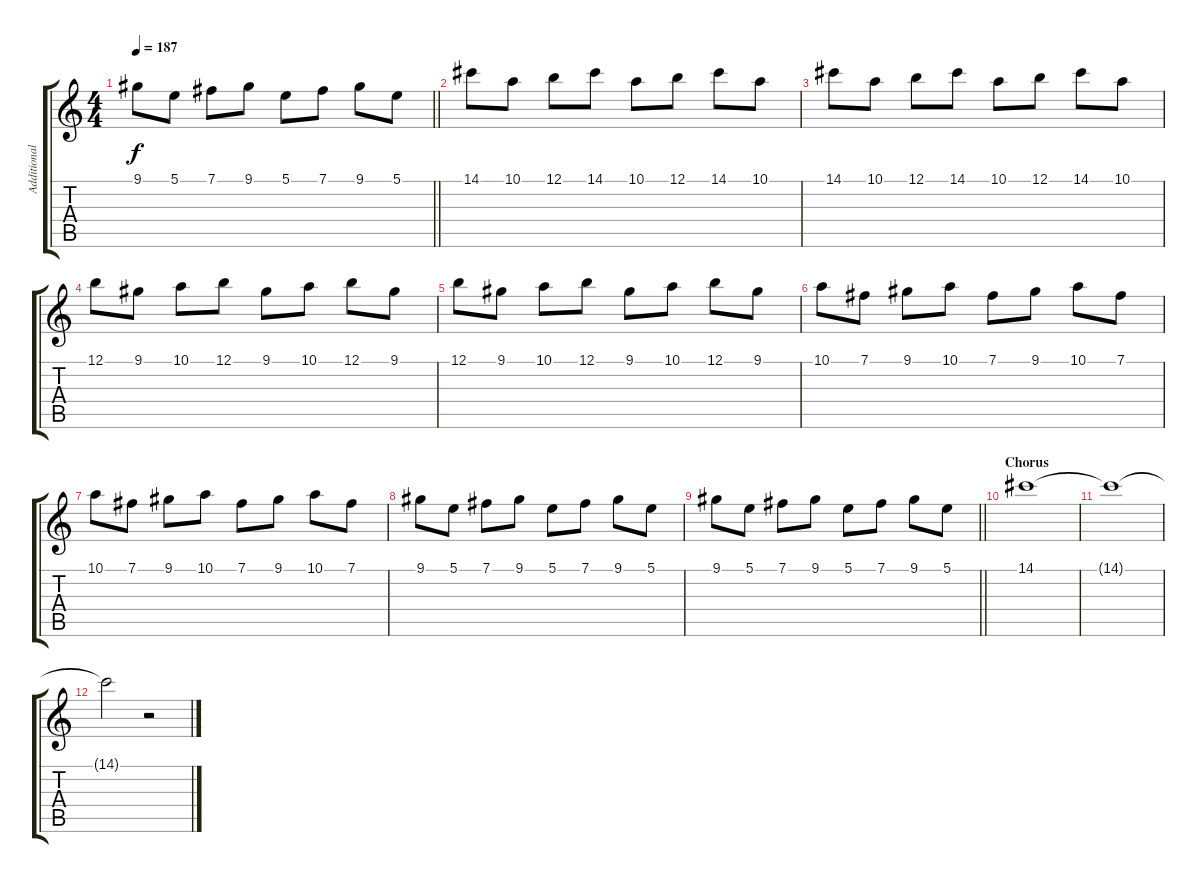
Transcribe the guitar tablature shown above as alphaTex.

\track ("Additional Guitar" "Additional") {instrument distortionguitar}
\staff {score tabs}
\tuning (B3 Gb3 D3 A2 E2 B1) {hide}
\ts (4 4)
\tempo 187
\clef g2
\barLineRight lightlight
\ks c
9.1.8{dy f} 5.1.8 7.1.8 9.1.8 5.1.8 7.1.8 9.1.8 5.1.8 |
\section ("" "")
14.1.8 10.1.8 12.1.8 14.1.8 10.1.8 12.1.8 14.1.8 10.1.8 |
14.1.8 10.1.8 12.1.8 14.1.8 10.1.8 12.1.8 14.1.8 10.1.8 |
12.1.8 9.1.8 10.1.8 12.1.8 9.1.8 10.1.8 12.1.8 9.1.8 |
12.1.8 9.1.8 10.1.8 12.1.8 9.1.8 10.1.8 12.1.8 9.1.8 |
10.1.8 7.1.8 9.1.8 10.1.8 7.1.8 9.1.8 10.1.8 7.1.8 |
10.1.8 7.1.8 9.1.8 10.1.8 7.1.8 9.1.8 10.1.8 7.1.8 |
9.1.8 5.1.8 7.1.8 9.1.8 5.1.8 7.1.8 9.1.8 5.1.8 |
\barLineRight lightlight
9.1.8 5.1.8 7.1.8 9.1.8 5.1.8 7.1.8 9.1.8 5.1.8 |
\section ("" "Chorus")
14.1.1{volume 0} |
14.1{t}.1 |
14.1{t}.2 r.2
